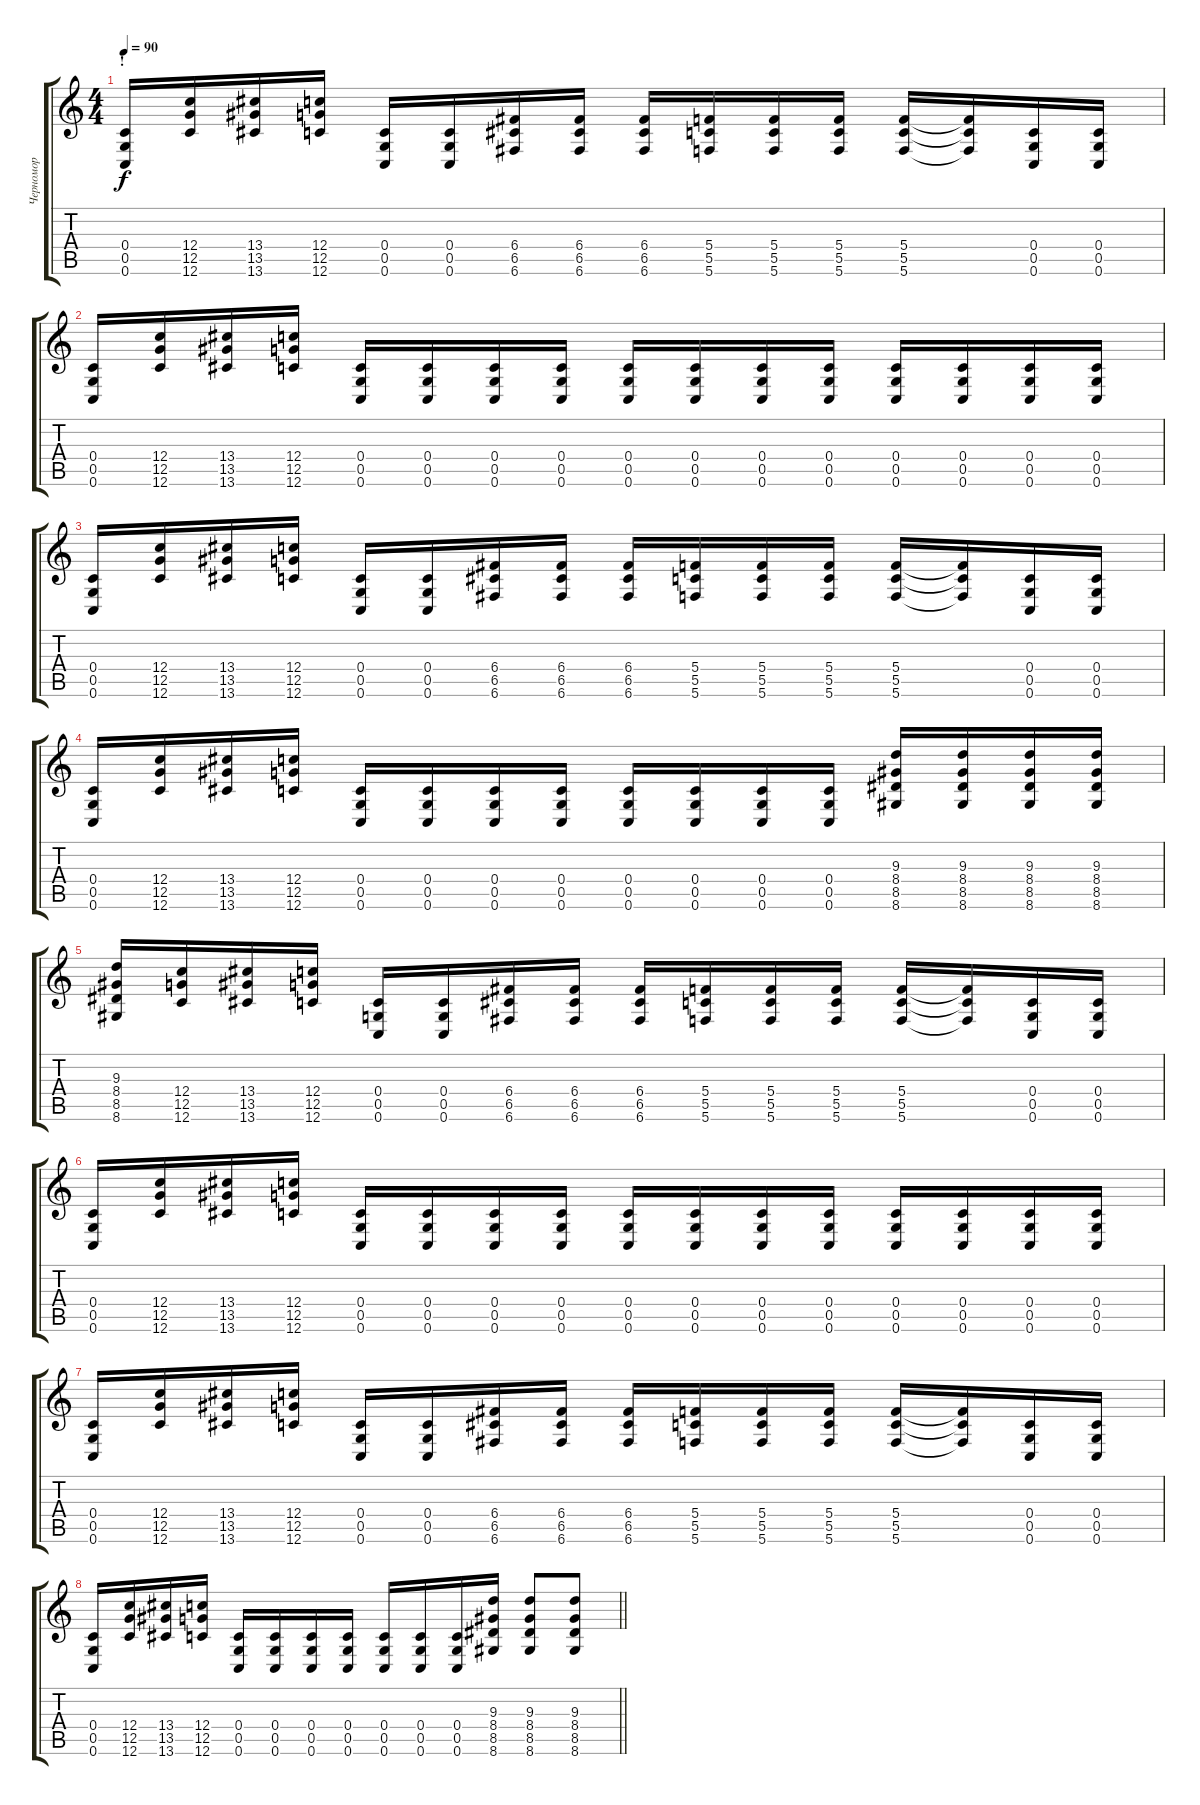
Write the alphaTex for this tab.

\track ("Черномор" "Черномор") {instrument distortionguitar}
\staff {score tabs}
\tuning (D4 A3 F3 C3 G2 C2) {hide}
\ts (4 4)
\section ("" "!")
\tempo 90
\clef g2
\ks c
(0.4 0.5 0.6).16{dy f} (12.4 12.5 12.6).16 (13.4 13.5 13.6).16 (12.4 12.5 12.6).16 (0.4 0.5 0.6).16 (0.4 0.5 0.6).16 (6.4 6.5 6.6).16 (6.4 6.5 6.6).16 (6.4 6.5 6.6).16 (5.4 5.5 5.6).16 (5.4 5.5 5.6).16 (5.4 5.5 5.6).16 (5.4 5.5 5.6).16 (5.4{t} 5.5{t} 5.6{t}).16 (0.4 0.5 0.6).16 (0.4 0.5 0.6).16 |
(0.4 0.5 0.6).16 (12.4 12.5 12.6).16 (13.4 13.5 13.6).16 (12.4 12.5 12.6).16 (0.4 0.5 0.6).16 (0.4 0.5 0.6).16 (0.4 0.5 0.6).16 (0.4 0.5 0.6).16 (0.4 0.5 0.6).16 (0.4 0.5 0.6).16 (0.4 0.5 0.6).16 (0.4 0.5 0.6).16 (0.4 0.5 0.6).16 (0.4 0.5 0.6).16 (0.4 0.5 0.6).16 (0.4 0.5 0.6).16 |
(0.4 0.5 0.6).16 (12.4 12.5 12.6).16 (13.4 13.5 13.6).16 (12.4 12.5 12.6).16 (0.4 0.5 0.6).16 (0.4 0.5 0.6).16 (6.4 6.5 6.6).16 (6.4 6.5 6.6).16 (6.4 6.5 6.6).16 (5.4 5.5 5.6).16 (5.4 5.5 5.6).16 (5.4 5.5 5.6).16 (5.4 5.5 5.6).16 (5.4{t} 5.5{t} 5.6{t}).16 (0.4 0.5 0.6).16 (0.4 0.5 0.6).16 |
(0.4 0.5 0.6).16 (12.4 12.5 12.6).16 (13.4 13.5 13.6).16 (12.4 12.5 12.6).16 (0.4 0.5 0.6).16 (0.4 0.5 0.6).16 (0.4 0.5 0.6).16 (0.4 0.5 0.6).16 (0.4 0.5 0.6).16 (0.4 0.5 0.6).16 (0.4 0.5 0.6).16 (0.4 0.5 0.6).16 (9.3 8.4 8.5 8.6).16 (9.3 8.4 8.5 8.6).16 (9.3 8.4 8.5 8.6).16 (9.3 8.4 8.5 8.6).16 |
(9.3 8.4 8.5 8.6).16 (12.4 12.5 12.6).16 (13.4 13.5 13.6).16 (12.4 12.5 12.6).16 (0.4 0.5 0.6).16 (0.4 0.5 0.6).16 (6.4 6.5 6.6).16 (6.4 6.5 6.6).16 (6.4 6.5 6.6).16 (5.4 5.5 5.6).16 (5.4 5.5 5.6).16 (5.4 5.5 5.6).16 (5.4 5.5 5.6).16 (5.4{t} 5.5{t} 5.6{t}).16 (0.4 0.5 0.6).16 (0.4 0.5 0.6).16 |
(0.4 0.5 0.6).16 (12.4 12.5 12.6).16 (13.4 13.5 13.6).16 (12.4 12.5 12.6).16 (0.4 0.5 0.6).16 (0.4 0.5 0.6).16 (0.4 0.5 0.6).16 (0.4 0.5 0.6).16 (0.4 0.5 0.6).16 (0.4 0.5 0.6).16 (0.4 0.5 0.6).16 (0.4 0.5 0.6).16 (0.4 0.5 0.6).16 (0.4 0.5 0.6).16 (0.4 0.5 0.6).16 (0.4 0.5 0.6).16 |
(0.4 0.5 0.6).16 (12.4 12.5 12.6).16 (13.4 13.5 13.6).16 (12.4 12.5 12.6).16 (0.4 0.5 0.6).16 (0.4 0.5 0.6).16 (6.4 6.5 6.6).16 (6.4 6.5 6.6).16 (6.4 6.5 6.6).16 (5.4 5.5 5.6).16 (5.4 5.5 5.6).16 (5.4 5.5 5.6).16 (5.4 5.5 5.6).16 (5.4{t} 5.5{t} 5.6{t}).16 (0.4 0.5 0.6).16 (0.4 0.5 0.6).16 |
\barLineRight lightlight
(0.4 0.5 0.6).16 (12.4 12.5 12.6).16 (13.4 13.5 13.6).16 (12.4 12.5 12.6).16 (0.4 0.5 0.6).16 (0.4 0.5 0.6).16 (0.4 0.5 0.6).16 (0.4 0.5 0.6).16 (0.4 0.5 0.6).16 (0.4 0.5 0.6).16 (0.4 0.5 0.6).16 (9.3 8.4 8.5 8.6).16 (9.3 8.4 8.5 8.6).8 (9.3 8.4 8.5 8.6).8
